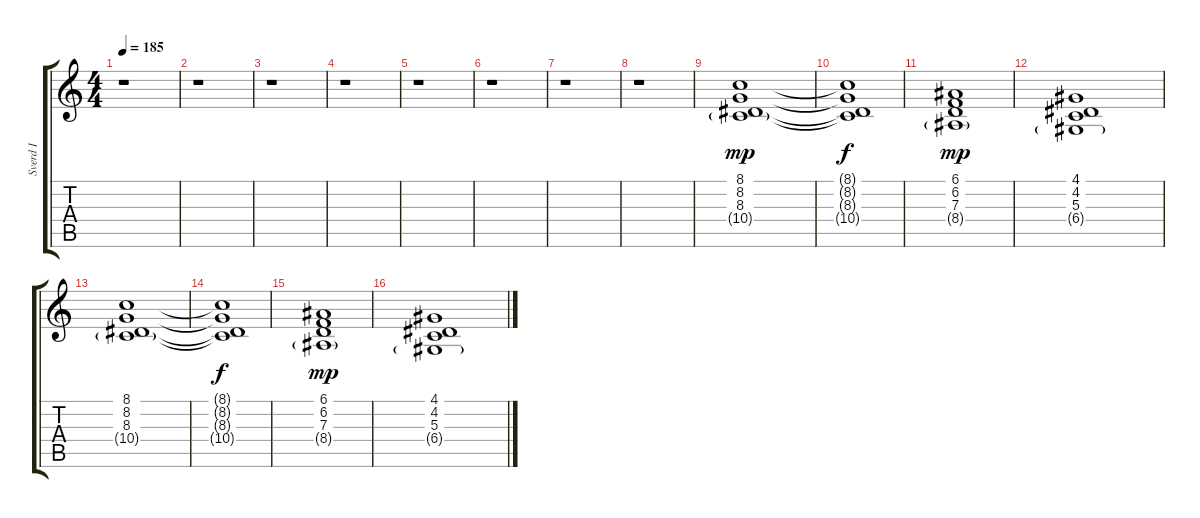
\track ("Sverd I" "Sverd I") {instrument stringensemble1}
\staff {score tabs}
\tuning (E4 B3 G3 D3 A2 E2) {hide}
\ts (4 4)
\tempo 185
\clef g2
\ks c
r.1{dy mp} |
r.1 |
r.1 |
r.1 |
r.1 |
r.1 |
r.1 |
r.1 |
(8.1 8.2 8.3 10.4{g}).1 |
(8.1{t} 8.2{t} 8.3{t} 10.4{t}).1{dy f} |
(6.1 6.2 7.3 8.4{g}).1{dy mp} |
(4.1 4.2 5.3 6.4{g}).1 |
(8.1 8.2 8.3 10.4{g}).1 |
(8.1{t} 8.2{t} 8.3{t} 10.4{t}).1{dy f} |
(6.1 6.2 7.3 8.4{g}).1{dy mp} |
(4.1 4.2 5.3 6.4{g}).1
